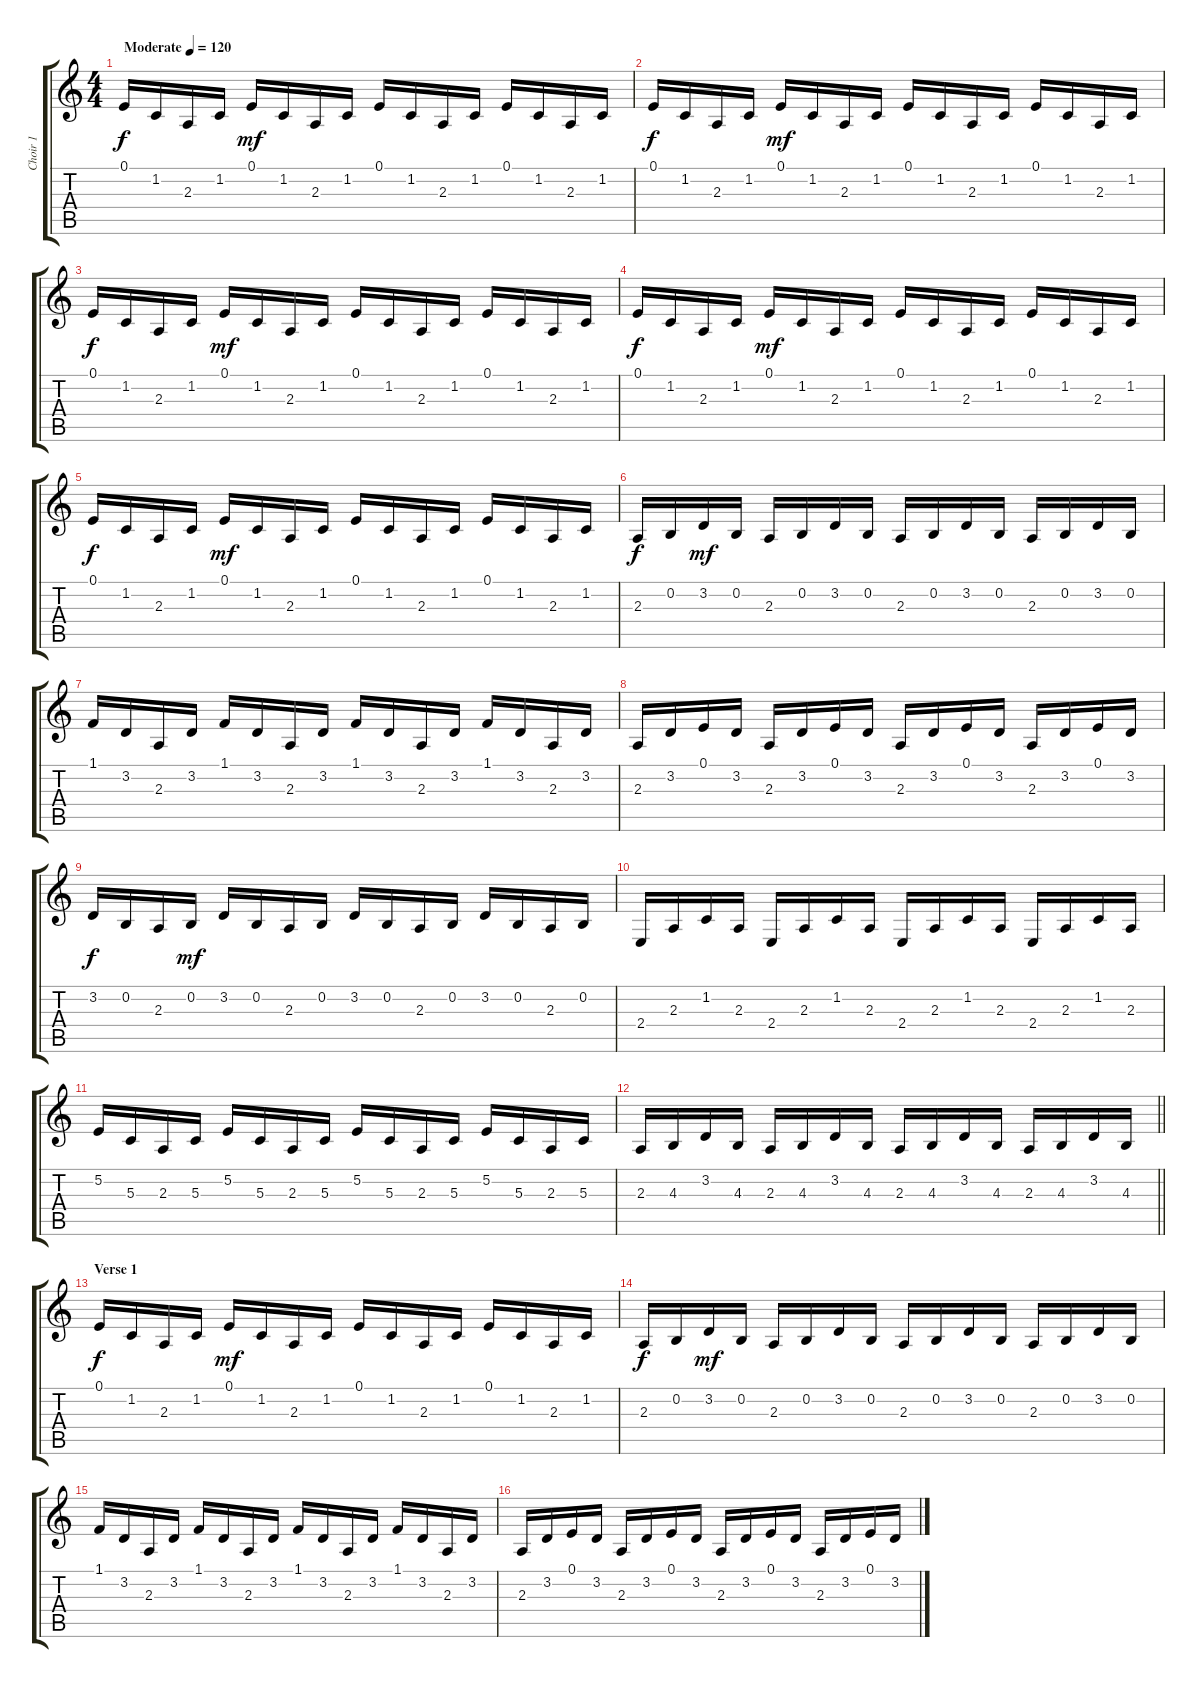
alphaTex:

\track ("Choir 1" "Choir 1") {instrument pad4choir}
\staff {score tabs}
\tuning (E4 B3 G3 D3 A2 E2) {hide}
\ts (4 4)
\tempo (120 "Moderate")
\clef g2
\ks c
0.1.16{dy f volume 2 instrument pad4choir} 1.2.16 2.3.16 1.2.16 0.1.16{dy mf} 1.2.16 2.3.16 1.2.16 0.1.16 1.2.16 2.3.16 1.2.16 0.1.16 1.2.16 2.3.16 1.2.16 |
0.1.16{dy f volume 3} 1.2.16 2.3.16 1.2.16 0.1.16{dy mf} 1.2.16 2.3.16 1.2.16 0.1.16 1.2.16 2.3.16 1.2.16 0.1.16 1.2.16 2.3.16 1.2.16 |
0.1.16{dy f volume 4} 1.2.16 2.3.16 1.2.16 0.1.16{dy mf} 1.2.16 2.3.16 1.2.16 0.1.16 1.2.16 2.3.16 1.2.16 0.1.16 1.2.16 2.3.16 1.2.16 |
0.1.16{dy f volume 5} 1.2.16 2.3.16 1.2.16 0.1.16{dy mf} 1.2.16 2.3.16 1.2.16 0.1.16 1.2.16 2.3.16 1.2.16 0.1.16 1.2.16 2.3.16 1.2.16 |
0.1.16{dy f volume 6 balance 15} 1.2.16 2.3.16 1.2.16 0.1.16{dy mf} 1.2.16 2.3.16 1.2.16 0.1.16 1.2.16 2.3.16 1.2.16 0.1.16 1.2.16 2.3.16 1.2.16 |
2.3.16{dy f} 0.2.16 3.2.16{dy mf} 0.2.16 2.3.16 0.2.16 3.2.16 0.2.16 2.3.16 0.2.16 3.2.16 0.2.16 2.3.16 0.2.16 3.2.16 0.2.16 |
1.1.16 3.2.16 2.3.16 3.2.16 1.1.16 3.2.16 2.3.16 3.2.16 1.1.16 3.2.16 2.3.16 3.2.16 1.1.16 3.2.16 2.3.16 3.2.16 |
2.3.16 3.2.16 0.1.16 3.2.16 2.3.16 3.2.16 0.1.16 3.2.16 2.3.16 3.2.16 0.1.16 3.2.16 2.3.16 3.2.16 0.1.16 3.2.16 |
3.2.16{dy f} 0.2.16 2.3.16{volume 8 balance 1} 0.2.16{dy mf} 3.2.16 0.2.16 2.3.16 0.2.16 3.2.16 0.2.16 2.3.16 0.2.16 3.2.16 0.2.16 2.3.16 0.2.16 |
2.4.16 2.3.16 1.2.16 2.3.16 2.4.16 2.3.16 1.2.16 2.3.16{volume 9} 2.4.16 2.3.16 1.2.16 2.3.16 2.4.16 2.3.16 1.2.16 2.3.16 |
5.2.16 5.3.16 2.3.16{balance 14} 5.3.16 5.2.16 5.3.16 2.3.16 5.3.16 5.2.16 5.3.16 2.3.16 5.3.16 5.2.16 5.3.16 2.3.16 5.3.16 |
\barLineRight lightlight
2.3.16 4.3.16 3.2.16 4.3.16 2.3.16 4.3.16 3.2.16 4.3.16 2.3.16 4.3.16 3.2.16 4.3.16 2.3.16 4.3.16 3.2.16 4.3.16 |
\section ("" "Verse 1")
0.1.16{dy f} 1.2.16 2.3.16 1.2.16 0.1.16{dy mf} 1.2.16 2.3.16 1.2.16 0.1.16 1.2.16 2.3.16 1.2.16 0.1.16 1.2.16 2.3.16 1.2.16 |
2.3.16{dy f} 0.2.16 3.2.16{dy mf} 0.2.16 2.3.16 0.2.16 3.2.16 0.2.16 2.3.16 0.2.16 3.2.16 0.2.16 2.3.16 0.2.16 3.2.16 0.2.16 |
1.1.16 3.2.16 2.3.16 3.2.16 1.1.16 3.2.16 2.3.16 3.2.16 1.1.16 3.2.16 2.3.16 3.2.16 1.1.16 3.2.16 2.3.16 3.2.16 |
2.3.16 3.2.16 0.1.16 3.2.16 2.3.16 3.2.16 0.1.16 3.2.16 2.3.16 3.2.16 0.1.16 3.2.16 2.3.16 3.2.16 0.1.16 3.2.16
